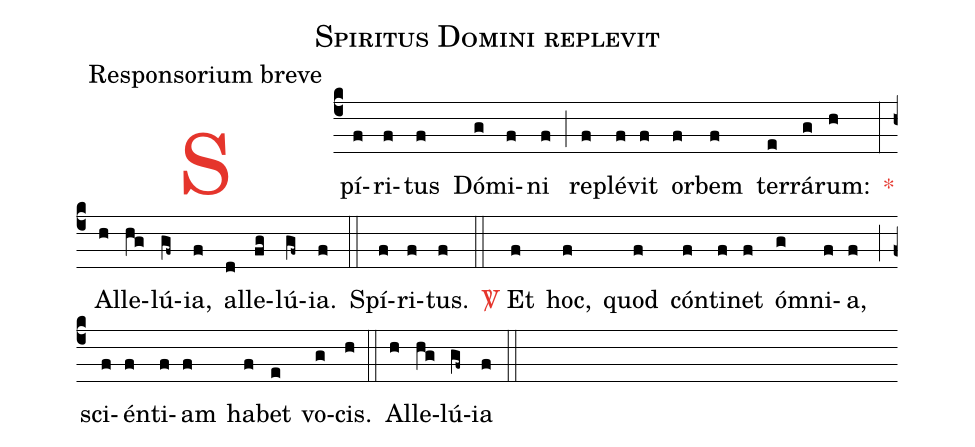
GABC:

name:Spiritus Domini replevit;
office-part:Responsorium breve;
%%
initial-style: 1;
%%
(c4) <c>S</c>pí(f)ri(f)tus(f) Dó(g)mi(f)ni(f) (;) re(f)plé(f)vit(f) or(f)bem(f) ter(e)rá(g)rum:(h) <c>*</c>(:) Al(h)le(hg)lú(gf~)ia,(f) al(d)le(fg)lú(gf~)ia.(f) (::) Spí(f)ri(f)tus.(f) (::)


<c><sp>V/</sp></c> Et(f) hoc,(f) quod(f) cón(f)ti(f)net(f) óm(g)ni(f)a,(f) (;) sci(f)én(f)ti(f)am(f) ha(f)bet(e) vo(g)cis.(h) (::)

Al(h)le(hg)lú(gf~)ia(f) (::)
